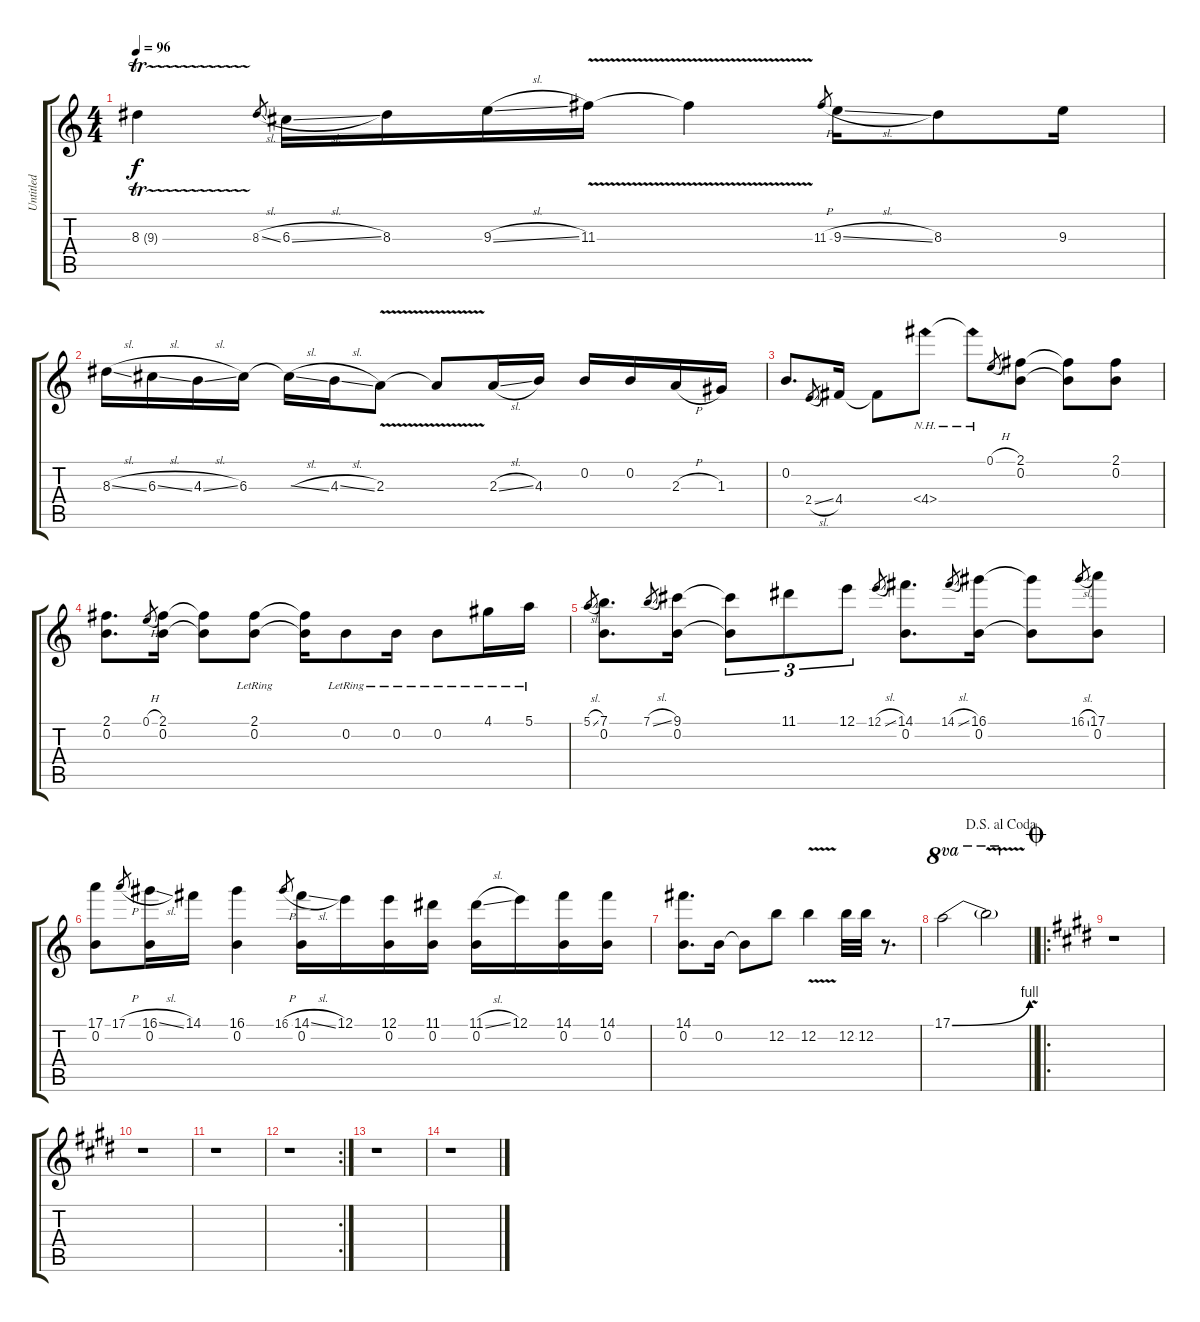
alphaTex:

\track ("Untitled" "Untitled") {instrument overdrivenguitar}
\staff {score tabs}
\tuning (E4 B3 G3 D3 A2 E2) {hide}
\ts (4 4)
\tempo 96
\clef g2
\ks c
8.3{tr (9 32)}.4{dy f} 8.3{sl}.8{gr} 6.3{sl}.16 8.3.16 9.3{sl}.16 11.3{v}.16 11.3{v t}.4 11.3{h}.8{gr} 9.3{sl}.16 8.3.8 9.3.16 |
8.3{sl}.16 6.3{sl}.16 4.3{sl}.16 6.3.16 6.3{sl t}.16 4.3{sl}.16 2.3{v}.8 2.3{v t}.8 2.3{sl}.16 4.3.16 0.2.16 0.2.16 2.3{h}.16 1.3.16 |
0.2.8{d} 2.4{sl}.8{gr} 4.4.16 4.4{t}.8 4.4{nh}.8 4.4{nh t}.8 0.1{h}.8{gr} (2.1 0.2).8 (2.1{t} 0.2{t}).8 (2.1 0.2).8 |
(2.1 0.2).8{d} 0.1{h}.8{gr} (2.1 0.2).16 (2.1{t} 0.2{t}).8 (2.1{lr} 0.2{lr}).8 (2.1{t} 0.2{t}).16 0.2{lr}.8 0.2{lr}.16 0.2{lr}.8 4.1{lr}.16 5.1{lr}.16 |
5.1{sl}.8{gr} (7.1 0.2).8{d} 7.1{sl}.8{gr} (9.1 0.2).16 (9.1{t} 0.2{t}).8{tu (3 2)} 11.1.8{tu (3 2)} 12.1.8{tu (3 2)} 12.1{sl}.8{gr} (14.1 0.2).8{d} 14.1{sl}.8{gr} (16.1 0.2).16 (16.1{t} 0.2{t}).8 16.1{sl}.8{gr} (17.1 0.2).8 |
(17.1 0.2).8 17.1{h}.8{gr} (16.1{sl} 0.2).16 14.1.16 (16.1 0.2).4 16.1{h}.8{gr} (14.1{sl} 0.2).16 12.1.16 (12.1 0.2).16 (11.1 0.2).16 (11.1{sl} 0.2).16 12.1.16 (14.1 0.2).16 (14.1 0.2).16 |
(14.1 0.2).8{d} 0.2.16 0.2{t}.8 12.2.8 12.2{v}.4 12.2.32 12.2.32 r.8{d} |
\jump dalsegnoalcoda
\barLineRight lightlight
17.1{be (bend 0 0 60 4)}.2{ot 8va} 17.1{v t}.2{ot 8va} |
\ro
\jump coda
\ks e
r.1 |
\ks c#minor
r.1 |
r.1 |
\rc 2
\ks e
r.1 |
\ks c#minor
r.1 |
r.1
